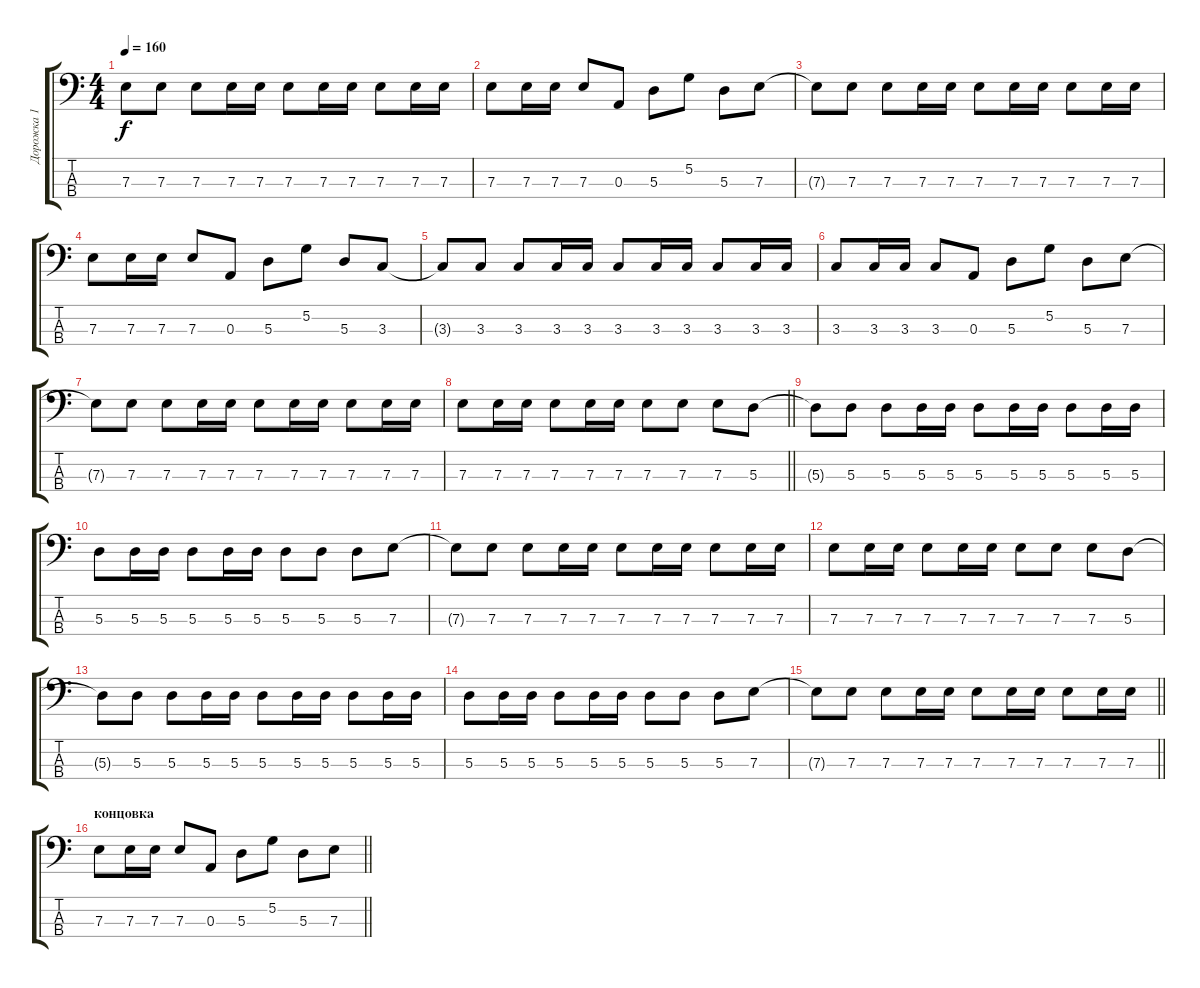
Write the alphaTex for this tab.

\track ("Дорожка 1" "Дорожка 1") {instrument electricbassfinger}
\staff {score tabs}
\tuning (G2 D2 A1 E1) {hide}
\ts (4 4)
\tempo 160
\clef f4
\ks c
7.3{t}.8{dy f} 7.3.8 7.3.8 7.3.16 7.3.16 7.3.8 7.3.16 7.3.16 7.3.8 7.3.16 7.3.16 |
7.3.8 7.3.16 7.3.16 7.3.8 0.3.8 5.3.8 5.2.8 5.3.8 7.3.8 |
7.3{t}.8 7.3.8 7.3.8 7.3.16 7.3.16 7.3.8 7.3.16 7.3.16 7.3.8 7.3.16 7.3.16 |
7.3.8 7.3.16 7.3.16 7.3.8 0.3.8 5.3.8 5.2.8 5.3.8 3.3.8 |
3.3{t}.8 3.3.8 3.3.8 3.3.16 3.3.16 3.3.8 3.3.16 3.3.16 3.3.8 3.3.16 3.3.16 |
3.3.8 3.3.16 3.3.16 3.3.8 0.3.8 5.3.8 5.2.8 5.3.8 7.3.8 |
7.3{t}.8 7.3.8 7.3.8 7.3.16 7.3.16 7.3.8 7.3.16 7.3.16 7.3.8 7.3.16 7.3.16 |
\barLineRight lightlight
7.3.8 7.3.16 7.3.16 7.3.8 7.3.16 7.3.16 7.3.8 7.3.8 7.3.8 5.3.8 |
\section ("" "")
5.3{t}.8 5.3.8 5.3.8 5.3.16 5.3.16 5.3.8 5.3.16 5.3.16 5.3.8 5.3.16 5.3.16 |
5.3.8 5.3.16 5.3.16 5.3.8 5.3.16 5.3.16 5.3.8 5.3.8 5.3.8 7.3.8 |
7.3{t}.8 7.3.8 7.3.8 7.3.16 7.3.16 7.3.8 7.3.16 7.3.16 7.3.8 7.3.16 7.3.16 |
7.3.8 7.3.16 7.3.16 7.3.8 7.3.16 7.3.16 7.3.8 7.3.8 7.3.8 5.3.8 |
5.3{t}.8 5.3.8 5.3.8 5.3.16 5.3.16 5.3.8 5.3.16 5.3.16 5.3.8 5.3.16 5.3.16 |
5.3.8 5.3.16 5.3.16 5.3.8 5.3.16 5.3.16 5.3.8 5.3.8 5.3.8 7.3.8 |
\barLineRight lightlight
7.3{t}.8 7.3.8 7.3.8 7.3.16 7.3.16 7.3.8 7.3.16 7.3.16 7.3.8 7.3.16 7.3.16 |
\section ("" "концовка")
\barLineRight lightlight
7.3.8 7.3.16 7.3.16 7.3.8 0.3.8 5.3.8 5.2.8 5.3.8 7.3.8
